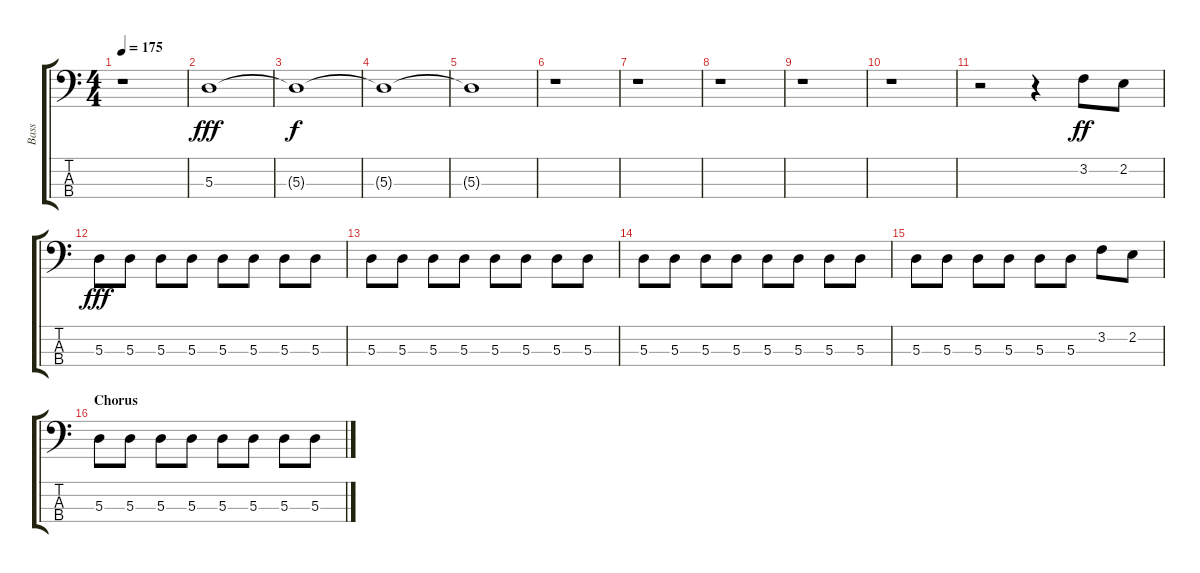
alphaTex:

\track ("Bass" "Bass") {instrument electricbasspick}
\staff {score tabs}
\tuning (G2 D2 A1 E1) {hide}
\ts (4 4)
\tempo 175
\clef f4
\ks c
r.1{dy fff} |
5.3.1 |
5.3{t}.1{dy f} |
5.3{t}.1 |
5.3{t}.1 |
r.1 |
r.1 |
r.1 |
r.1 |
r.1 |
r.2 r.4 3.2.8{dy ff} 2.2.8 |
5.3.8{dy fff} 5.3.8 5.3.8 5.3.8 5.3.8 5.3.8 5.3.8 5.3.8 |
5.3.8 5.3.8 5.3.8 5.3.8 5.3.8 5.3.8 5.3.8 5.3.8 |
5.3.8 5.3.8 5.3.8 5.3.8 5.3.8 5.3.8 5.3.8 5.3.8 |
5.3.8 5.3.8 5.3.8 5.3.8 5.3.8 5.3.8 3.2.8 2.2.8 |
\section ("" "Chorus")
5.3.8 5.3.8 5.3.8 5.3.8 5.3.8 5.3.8 5.3.8 5.3.8
